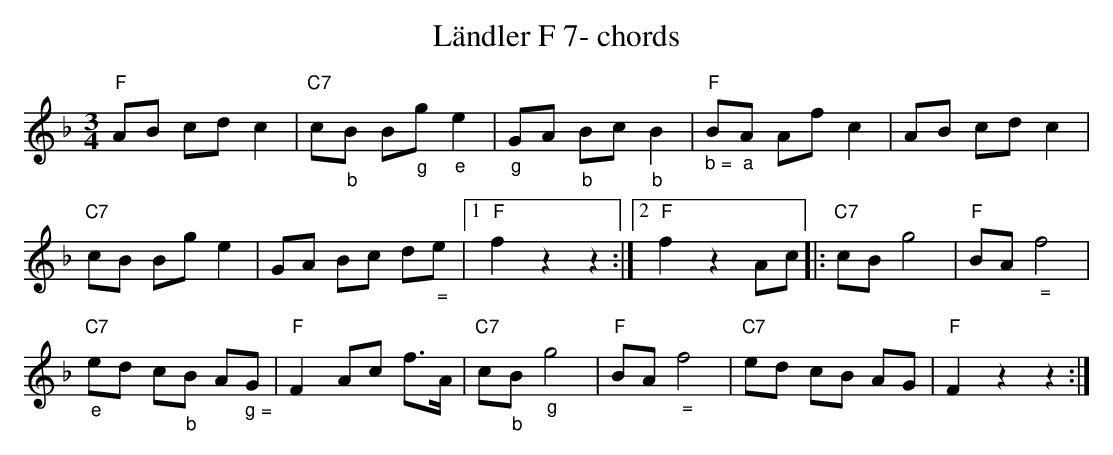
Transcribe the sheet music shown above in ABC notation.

X:1
T:L\"andler F 7- chords
M:3/4
L:1/8
K:Fmaj%%MIDI gchordon
"F"AB cdc2 | "C7"c"_b"B B"_g"g"_e"e2 | "_g"GA "_b"Bc"_b"B2 | "F""_ b ="B"_a"A Afc2 | AB cdc2 |
"C7"cB Bge2 | GA Bc d"_ ="e |1 "F"f2z2z2 :|2 "F"f2z2Ac |: "C7"cBg4 | "F"BA"_ ="f4 |
"C7""_e"ed c"_b"B A"_ g ="G | "F"F2Ac f>A | "C7"c"_b"B"_g"g4 | "F"BA "_ ="f4 | "C7"ed cB AG | "F"F2z2z2 :|
